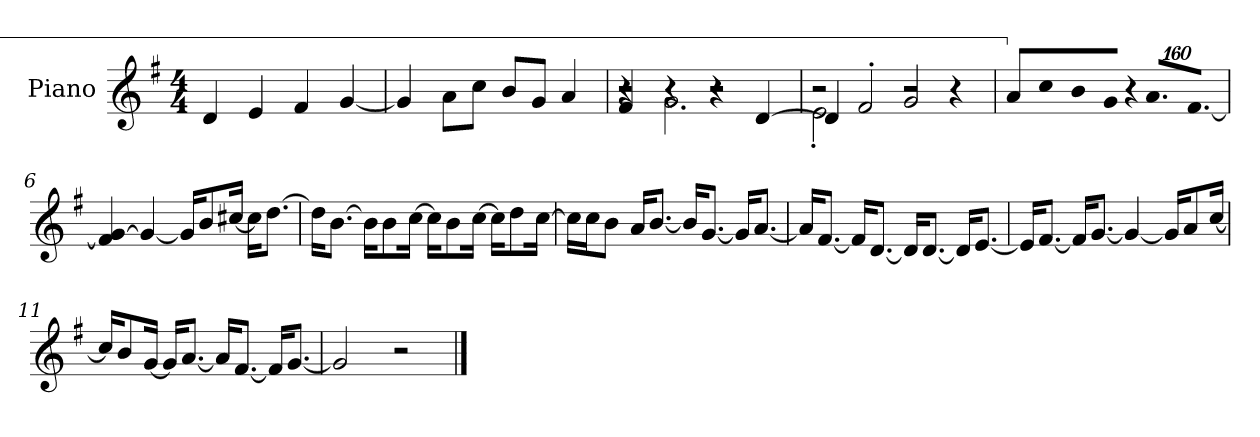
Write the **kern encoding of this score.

**kern
*part1
*staff1
*I"Piano
*I'P-no
*clefG2
*k[f#]
*M4/4
*MM90
=1
4d/
4e/
4f#/
[4g/
=2
4g/]
8a\L
8cc\J
8b/L
8g/J
4a/
=3
*^
*	*^
4f#/	4r	2r
4r	2.g\	.
2r	.	4r
.	.	[4d/
=4	=4	=4
2r	2e'\	4d/]
.	.	2f#'/
2g/	2r	.
.	.	4r
=5	=5	=5
!LO:N:vis=8	!	!
*v	*v	*v
960%137a/L
!LO:N:vis=8
960%137cc/
!LO:N:vis=8
960%137b/
!LO:N:vis=16
1920%137g/Jk
!LO:N:vis=16
1920%137r
!LO:N:vis=8.
640%137a/L
!LO:N:vis=8.
[640%137f#/J
=6
4f#/] [4g/
4g/_
16g/KL]
8b/
[16cc#X/Jk
16cc#\KL]
[8.dd\J
!!LO:LB:g=z
=7
16dd\KL]
[8.b\J
16b\KL]
8b\
[16cc\Jk
16cc\KL]
8b\
[16cc\Jk
16cc\KL]
8dd\
[16cc\Jk
=8
16cc\LL]
16cc\J
8b\J
16a/KL
[8.b/J
16b/KL]
[8.g/J
16g/KL]
[8.a/J
=9
16a/KL]
[8.f#/J
16f#/KL]
[8.d/J
16d/KL]
[8.d/J
16d/KL]
[8.e/J
=10
16e/KL]
[8.f#/J
16f#/KL]
[8.g/J
4g/_
16g/KL]
8a/
[16cc/Jk
!!LO:LB:g=z
=11
16cc/KL]
8b/
[16g/Jk
16g/KL]
[8.a/J
16a/KL]
[8.f#/J
16f#/KL]
[8.g/J
=12
2g/]
2r
==
*-
